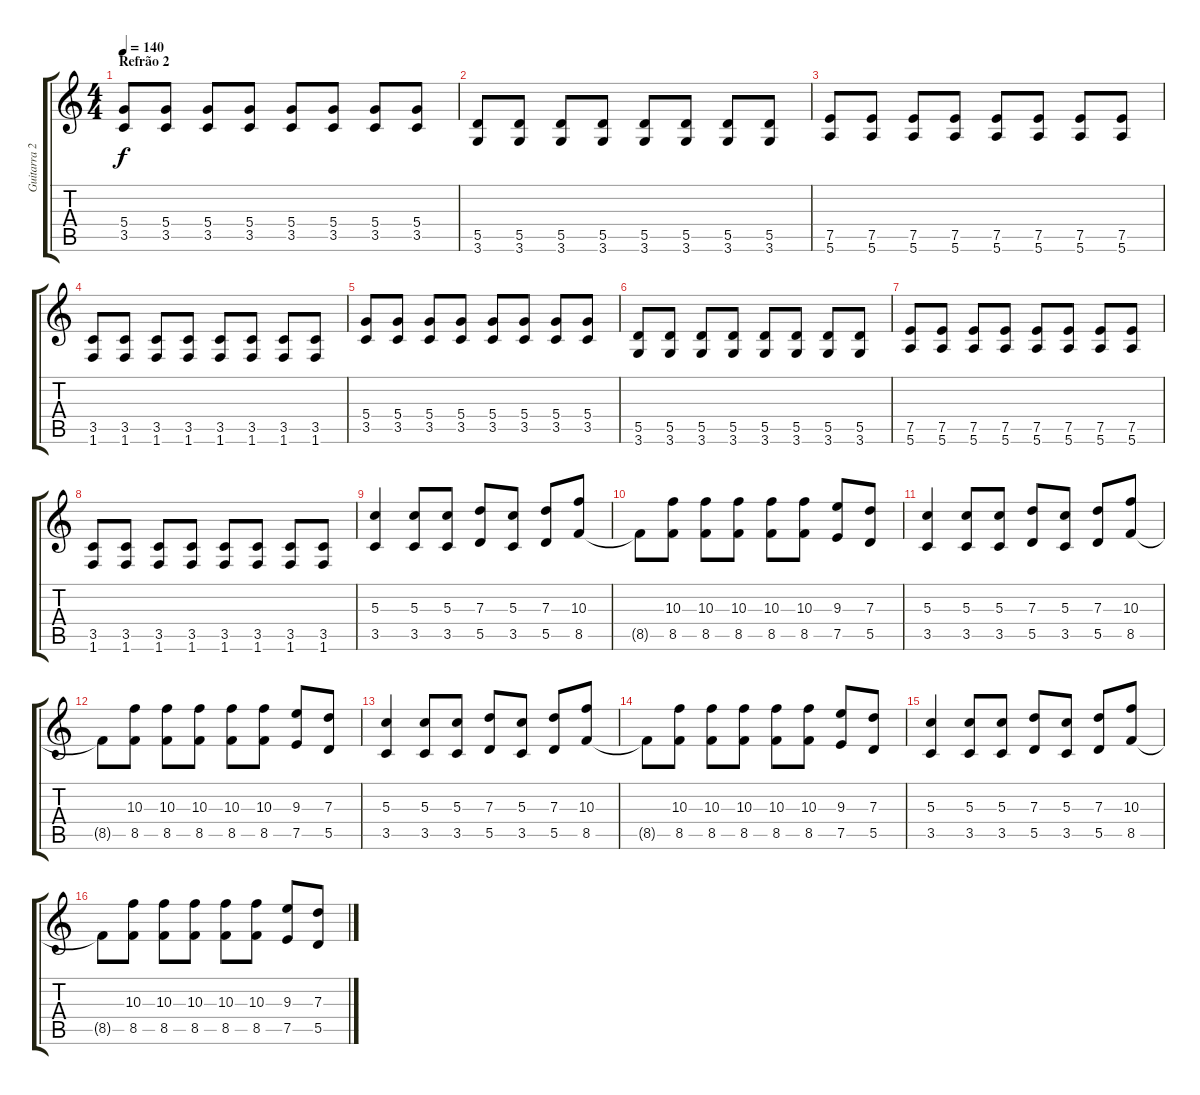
\track ("Guitarra 2" "Guitarra 2") {instrument overdrivenguitar}
\staff {score tabs}
\tuning (E4 B3 G3 D3 A2 E2) {hide}
\ts (4 4)
\section ("" "Refrão 2")
\tempo 140
\clef g2
\ks c
(5.4 3.5).8{dy f} (5.4 3.5).8 (5.4 3.5).8 (5.4 3.5).8 (5.4 3.5).8 (5.4 3.5).8 (5.4 3.5).8 (5.4 3.5).8 |
(5.5 3.6).8 (5.5 3.6).8 (5.5 3.6).8 (5.5 3.6).8 (5.5 3.6).8 (5.5 3.6).8 (5.5 3.6).8 (5.5 3.6).8 |
(7.5 5.6).8 (7.5 5.6).8 (7.5 5.6).8 (7.5 5.6).8 (7.5 5.6).8 (7.5 5.6).8 (7.5 5.6).8 (7.5 5.6).8 |
(3.5 1.6).8 (3.5 1.6).8 (3.5 1.6).8 (3.5 1.6).8 (3.5 1.6).8 (3.5 1.6).8 (3.5 1.6).8 (3.5 1.6).8 |
(5.4 3.5).8 (5.4 3.5).8 (5.4 3.5).8 (5.4 3.5).8 (5.4 3.5).8 (5.4 3.5).8 (5.4 3.5).8 (5.4 3.5).8 |
(5.5 3.6).8 (5.5 3.6).8 (5.5 3.6).8 (5.5 3.6).8 (5.5 3.6).8 (5.5 3.6).8 (5.5 3.6).8 (5.5 3.6).8 |
(7.5 5.6).8 (7.5 5.6).8 (7.5 5.6).8 (7.5 5.6).8 (7.5 5.6).8 (7.5 5.6).8 (7.5 5.6).8 (7.5 5.6).8 |
(3.5 1.6).8 (3.5 1.6).8 (3.5 1.6).8 (3.5 1.6).8 (3.5 1.6).8 (3.5 1.6).8 (3.5 1.6).8 (3.5 1.6).8 |
(5.3 3.5).4 (5.3 3.5).8 (5.3 3.5).8 (7.3 5.5).8 (5.3 3.5).8 (7.3 5.5).8 (10.3 8.5).8 |
8.5{t}.8 (10.3 8.5).8 (10.3 8.5).8 (10.3 8.5).8 (10.3 8.5).8 (10.3 8.5).8 (9.3 7.5).8 (7.3 5.5).8 |
(5.3 3.5).4 (5.3 3.5).8 (5.3 3.5).8 (7.3 5.5).8 (5.3 3.5).8 (7.3 5.5).8 (10.3 8.5).8 |
8.5{t}.8 (10.3 8.5).8 (10.3 8.5).8 (10.3 8.5).8 (10.3 8.5).8 (10.3 8.5).8 (9.3 7.5).8 (7.3 5.5).8 |
(5.3 3.5).4 (5.3 3.5).8 (5.3 3.5).8 (7.3 5.5).8 (5.3 3.5).8 (7.3 5.5).8 (10.3 8.5).8 |
8.5{t}.8 (10.3 8.5).8 (10.3 8.5).8 (10.3 8.5).8 (10.3 8.5).8 (10.3 8.5).8 (9.3 7.5).8 (7.3 5.5).8 |
(5.3 3.5).4 (5.3 3.5).8 (5.3 3.5).8 (7.3 5.5).8 (5.3 3.5).8 (7.3 5.5).8 (10.3 8.5).8 |
8.5{t}.8 (10.3 8.5).8 (10.3 8.5).8 (10.3 8.5).8 (10.3 8.5).8 (10.3 8.5).8 (9.3 7.5).8 (7.3 5.5).8
